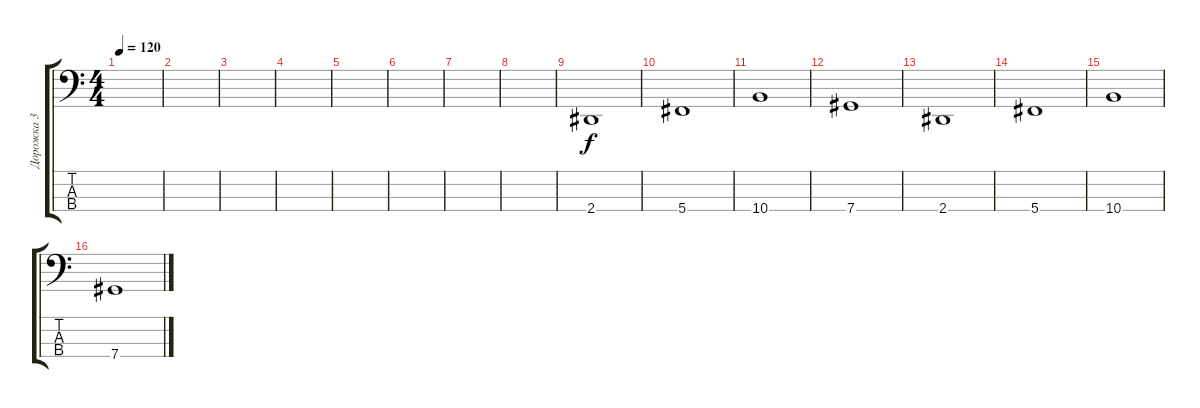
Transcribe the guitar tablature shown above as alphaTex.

\track ("Дорожка 3" "Дорожка 3") {instrument electricbassfinger}
\staff {score tabs}
\tuning (Gb2 Db2 Ab1 Db1) {hide}
\ts (4 4)
\tempo 120
\clef f4
\ks c
|
|
|
|
|
|
|
|
2.4.1 |
5.4.1 |
10.4.1 |
7.4.1 |
2.4.1 |
5.4.1 |
10.4.1 |
7.4.1
